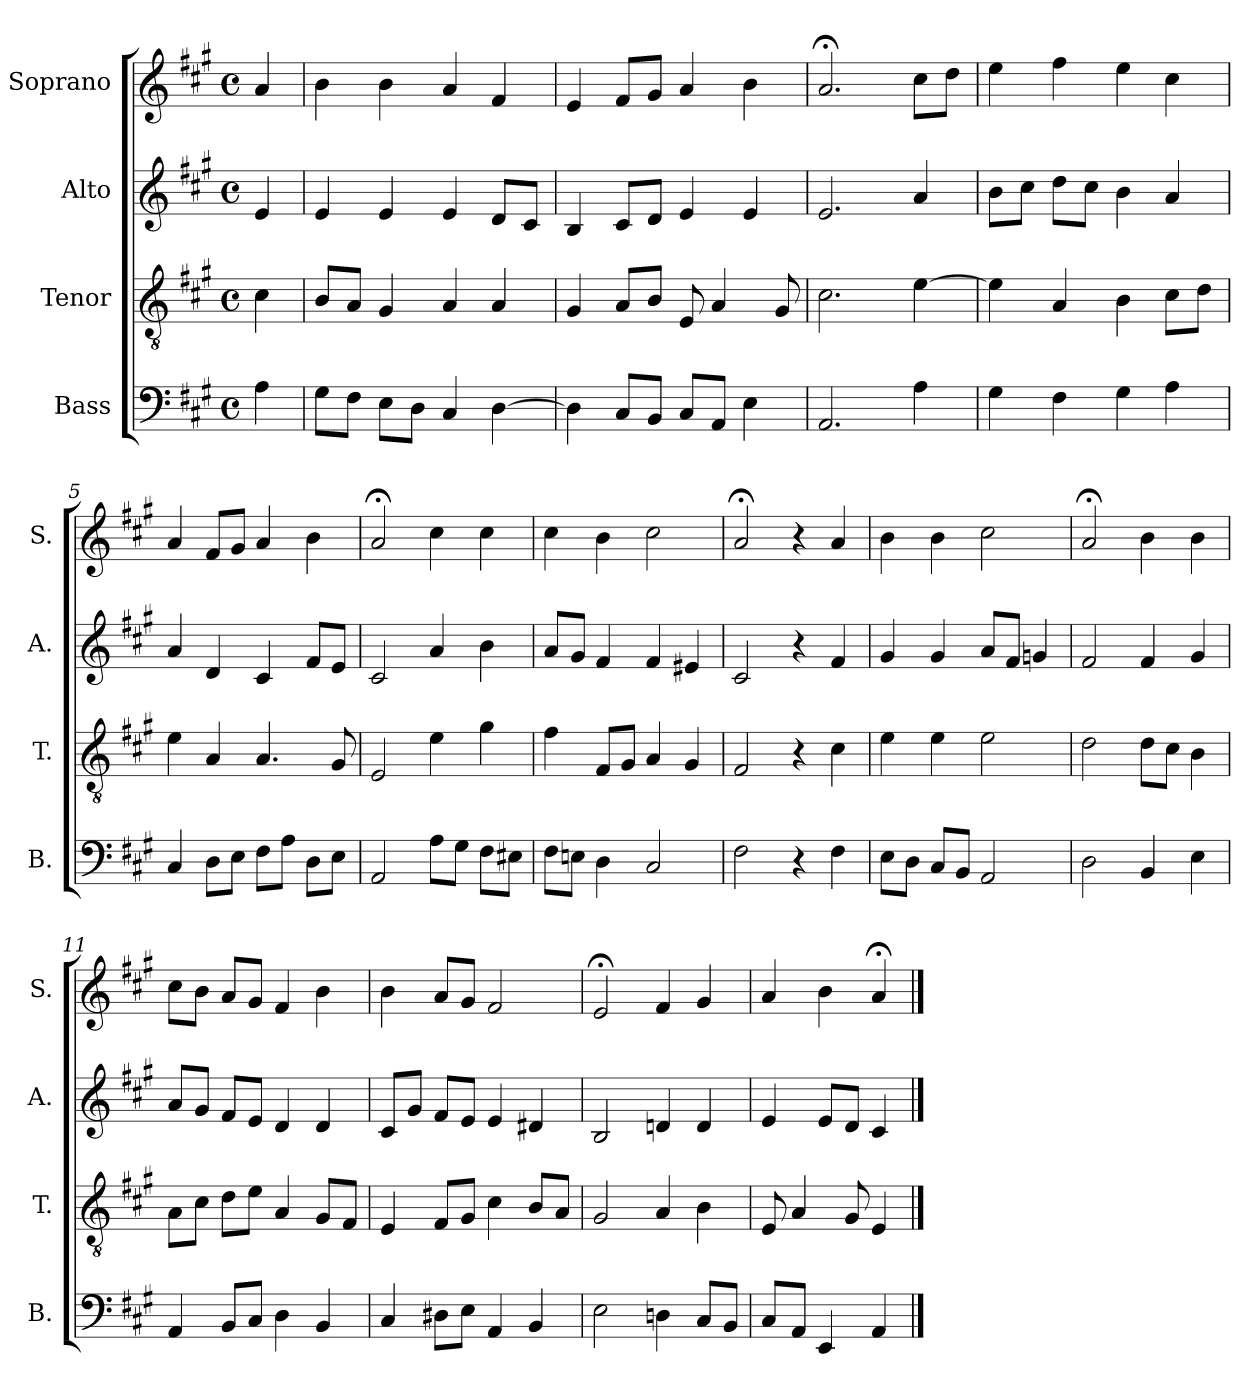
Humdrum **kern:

**kern	**kern	**kern	**kern
*part4	*part3	*part2	*part1
*staff4	*staff3	*staff2	*staff1
*I"Bass	*I"Tenor	*I"Alto	*I"Soprano
*I'B.	*I'T.	*I'A.	*I'S.
*clefF4	*clefGv2	*clefG2	*clefG2
*k[f#c#g#]	*k[f#c#g#]	*k[f#c#g#]	*k[f#c#g#]
*A:	*A:	*A:	*A:
*M4/4	*M4/4	*M4/4	*M4/4
*met(c)	*met(c)	*met(c)	*met(c)
=	=	=	=
4A\	4c#\	4e/	4a/
=1	=1	=1	=1
8G#\L	8B/L	4e/	4b\
8F#\J	8A/J	.	.
8E\L	4G#/	4e/	4b\
8D\J	.	.	.
4C#/	4A/	4e/	4a/
[4D\	4A/	8d/L	4f#/
.	.	8c#/J	.
=2	=2	=2	=2
4D\]	4G#/	4B/	4e/
8C#/L	8A/L	8c#/L	8f#/L
8BB/J	8B/J	8d/J	8g#/J
8C#/L	8E/	4e/	4a/
8AA/J	4A/	.	.
4E\	.	4e/	4b\
.	8G#/	.	.
=3	=3	=3	=3
2.AA/	2.c#\	2.e/	2.a;</
4A\	[4e\	4a/	8cc#\L
.	.	.	8dd\J
=4	=4	=4	=4
4G#\	4e\]	8b\L	4ee\
.	.	8cc#\J	.
4F#\	4A/	8dd\L	4ff#\
.	.	8cc#\J	.
4G#\	4B\	4b\	4ee\
4A\	8c#\L	4a/	4cc#\
.	8d\J	.	.
!!LO:LB:g=z
=5	=5	=5	=5
4C#/	4e\	4a/	4a/
8D\L	4A/	4d/	8f#/L
8E\J	.	.	8g#/J
8F#\L	4.A/	4c#/	4a/
8A\J	.	.	.
8D\L	.	8f#/L	4b\
8E\J	8G#/	8e/J	.
=6	=6	=6	=6
2AA/	2E/	2c#/	2a;</
8A\L	4e\	4a/	4cc#\
8G#\J	.	.	.
8F#\L	4g#\	4b\	4cc#\
8E#X\J	.	.	.
=7	=7	=7	=7
8F#\L	4f#\	8a/L	4cc#\
8En\J	.	8g#/J	.
4D\	8F#/L	4f#/	4b\
.	8G#/J	.	.
2C#/	4A/	4f#/	2cc#\
.	4G#/	4e#X/	.
=8	=8	=8	=8
2F#\	2F#/	2c#/	2a;</
4r	4r	4r	4r
4F#\	4c#\	4f#/	4a/
=9	=9	=9	=9
8E\L	4e\	4g#/	4b\
8D\J	.	.	.
8C#/L	4e\	4g#/	4b\
8BB/J	.	.	.
2AA/	2e\	8a/L	2cc#\
.	.	8f#/J	.
.	.	4gn/	.
!!LO:LB:g=z
=10	=10	=10	=10
2D\	2d\	2f#/	2a;</
4BB/	8d\L	4f#/	4b\
.	8c#\J	.	.
4E\	4B\	4g#/	4b\
=11	=11	=11	=11
4AA/	8A\L	8a/L	8cc#\L
.	8c#\J	8g#/J	8b\J
8BB/L	8d\L	8f#/L	8a/L
8C#/J	8e\J	8e/J	8g#/J
4D\	4A/	4d/	4f#/
4BB/	8G#/L	4d/	4b\
.	8F#/J	.	.
=12	=12	=12	=12
4C#/	4E/	8c#/L	4b\
.	.	8g#/J	.
8D#X\L	8F#/L	8f#/L	8a/L
8E\J	8G#/J	8e/J	8g#/J
4AA/	4c#\	4e/	2f#/
4BB/	8B/L	4d#X/	.
.	8A/J	.	.
=13	=13	=13	=13
2E\	2G#/	2B/	2e;</
4Dn\	4A/	4dn/	4f#/
8C#/L	4B\	4d/	4g#/
8BB/J	.	.	.
=14	=14	=14	=14
8C#/L	8E/	4e/	4a/
8AA/J	4A/	.	.
4EE/	.	8e/L	4b\
.	8G#/	8d/J	.
4AA/	4E/	4c#/	4a;</
==	==	==	==
*-	*-	*-	*-
